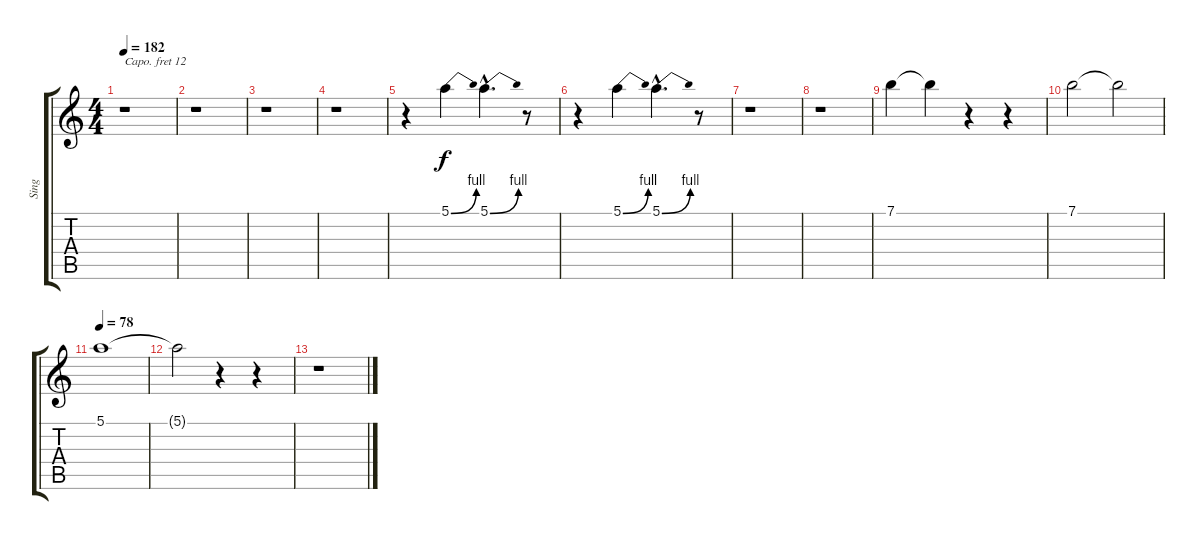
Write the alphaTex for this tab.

\track ("Sing" "Sing") {instrument panflute}
\staff {score tabs}
\capo 12
\tuning (E4 B3 G3 D3 A2 E2) {hide}
\ts (4 4)
\tempo 182
\clef g2
\ks c
r.1{dy f} |
r.1 |
r.1 |
r.1 |
r.4 5.1{be (bend 0 0 60 4)}.4 5.1{be (bend 0 0 60 4) hac}.4{d} r.8 |
r.4 5.1{be (bend 0 0 60 4)}.4 5.1{be (bend 0 0 60 4) hac}.4{d} r.8 |
r.1 |
r.1 |
7.1.4 7.1{t}.4 r.4 r.4 |
7.1.2 7.1{t}.2 |
\tempo 78
5.1.1 |
5.1{t}.2 r.4 r.4 |
r.1
